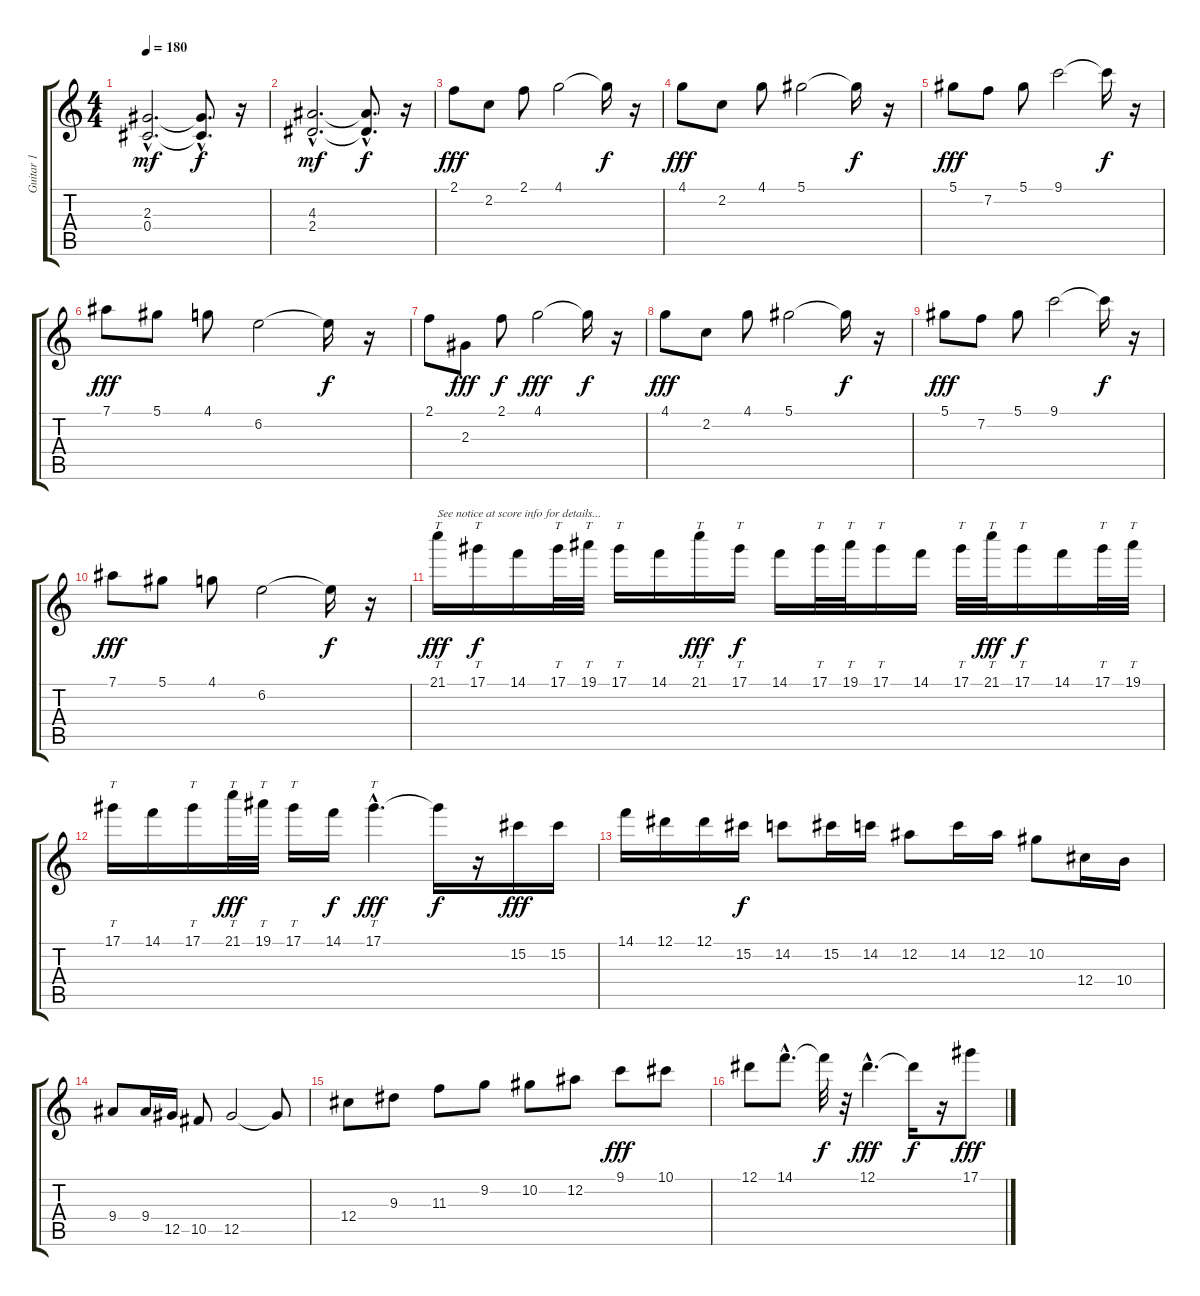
\track ("Guitar 1" "Guitar 1") {instrument distortionguitar}
\staff {score tabs}
\tuning (Eb4 Bb3 Gb3 Db3 Ab2 Eb2) {hide}
\ts (4 4)
\tempo 180
\clef g2
\ks c
(2.3{hac} 0.4{hac}).2{d dy mf} (2.3{hac t} 0.4{hac t}).8{d dy f} r.16 |
(4.3{hac} 2.4{hac}).2{d dy mf} (4.3{hac t} 2.4{hac t}).8{d dy f} r.16 |
2.1.8{dy fff} 2.2.8 2.1.8 4.1.2 4.1{t}.16{dy f} r.16 |
4.1.8{dy fff} 2.2.8 4.1.8 5.1.2 5.1{t}.16{dy f} r.16 |
5.1.8{dy fff} 7.2.8 5.1.8 9.1.2 9.1{t}.16{dy f} r.16 |
7.1.8{dy fff} 5.1.8 4.1.8 6.2.2 6.2{t}.16{dy f} r.16 |
2.1.8 2.3.8{dy fff} 2.1.8{dy f} 4.1.2{dy fff} 4.1{t}.16{dy f} r.16 |
4.1.8{dy fff} 2.2.8 4.1.8 5.1.2 5.1{t}.16{dy f} r.16 |
5.1.8{dy fff} 7.2.8 5.1.8 9.1.2 9.1{t}.16{dy f} r.16 |
7.1.8{dy fff} 5.1.8 4.1.8 6.2.2 6.2{t}.16{dy f} r.16 |
21.1.16{tt txt "See notice at score info for details..." dy fff} 17.1.16{tt dy f} 14.1.16 17.1.32{tt} 19.1.32{tt} 17.1.16{tt} 14.1.16 21.1.16{tt dy fff} 17.1.16{tt dy f} 14.1.16 17.1.32{tt} 19.1.32{tt} 17.1.16{tt} 14.1.16 17.1.32{tt} 21.1.32{tt dy fff} 17.1.16{tt dy f} 14.1.16 17.1.32{tt} 19.1.32{tt} |
17.1.16{tt} 14.1.16 17.1.16{tt} 21.1.32{tt dy fff} 19.1.32{tt} 17.1.16{tt} 14.1.16{dy f} 17.1{hac}.4{tt d dy fff} 17.1{t}.16{dy f} r.16 15.2.16{dy fff} 15.2.16 |
14.1.16 12.1.16 12.1.16 15.2.16{dy f} 14.2.8 15.2.16 14.2.16 12.2.8 14.2.16 12.2.16 10.2.8 12.4.16 10.4.16 |
9.4.8 9.4.16 12.5.16 10.5.8 12.5.2 12.5{t}.8 |
12.4.8 9.3.8 11.3.8 9.2.8 10.2.8 12.2.8 9.1.8{dy fff} 10.1.8 |
12.1.8 14.1{hac}.8{d} 14.1{t}.32{dy f} r.32 12.1{hac}.4{d dy fff} 12.1{t}.16{dy f} r.16 17.1.8{dy fff}
